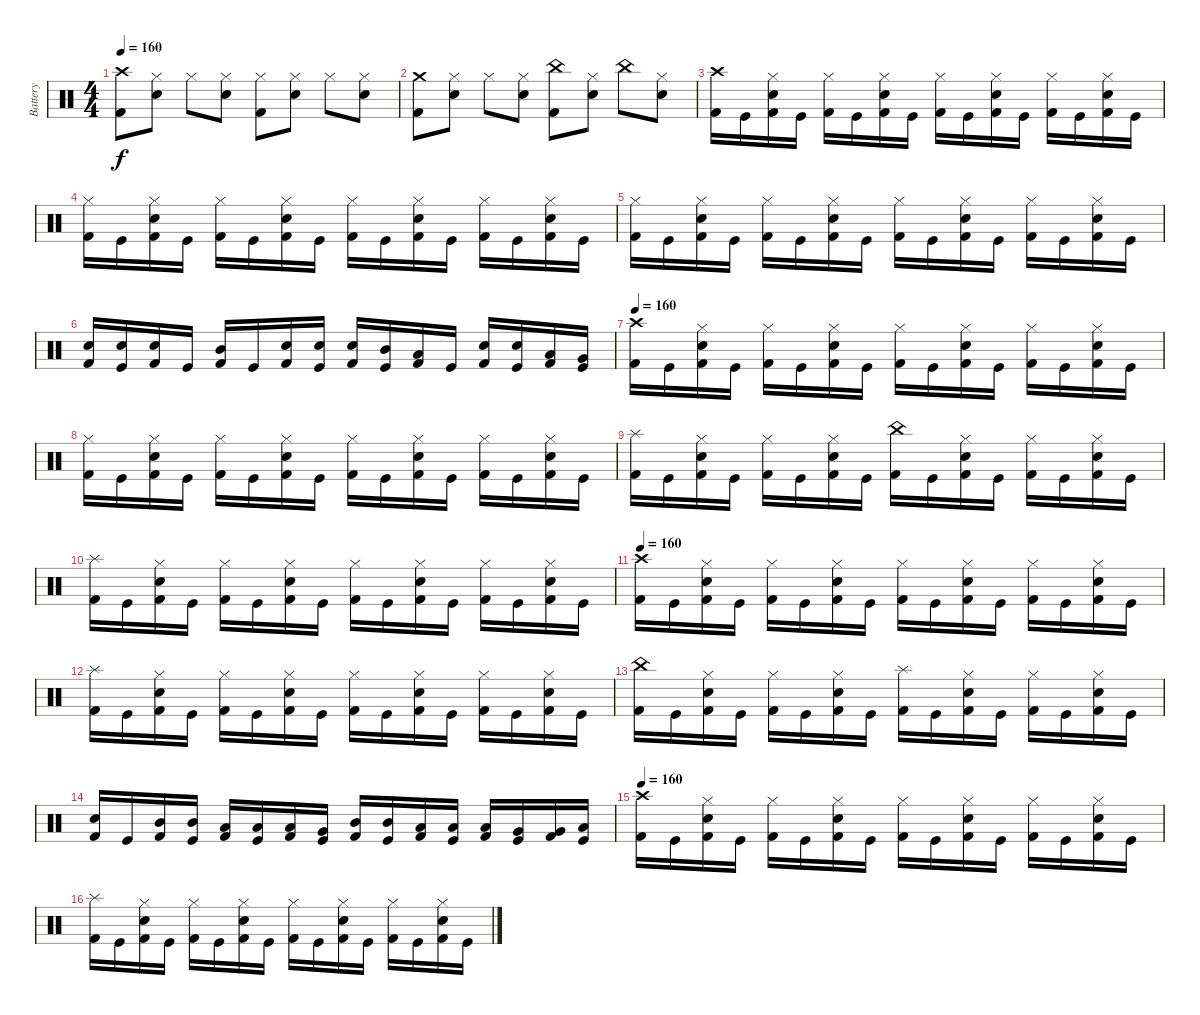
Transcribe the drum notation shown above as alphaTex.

\track ("Battery" "Battery") {instrument percussion}
\staff {score}
\articulation defaults
\ts (4 4)
\tempo 160
\clef neutral
\ks c
("Crash high (hit)" "Kick (hit) 2").8{dy f} ("Hi-Hat (closed)" "Snare (hit) 2").8 "Hi-Hat (closed)".8 ("Hi-Hat (closed)" "Snare (hit) 2").8 ("Hi-Hat (closed)" "Kick (hit) 2").8 ("Hi-Hat (closed)" "Snare (hit) 2").8 "Hi-Hat (closed)".8 ("Hi-Hat (closed)" "Snare (hit) 2").8 |
("Crash medium (hit)" "Kick (hit) 2").8 ("Hi-Hat (closed)" "Snare (hit) 2").8 "Hi-Hat (closed)".8 ("Hi-Hat (closed)" "Snare (hit) 2").8 ("China (hit)" "Kick (hit) 2").8 ("Hi-Hat (closed)" "Snare (hit) 2").8 "China (hit)".8 ("Hi-Hat (closed)" "Snare (hit) 2").8 |
("Crash high (hit)" "Kick (hit) 2").16 "Kick (hit)".16 ("Hi-Hat (closed)" "Snare (hit) 2" "Kick (hit) 2").16 "Kick (hit)".16 ("Hi-Hat (closed)" "Kick (hit) 2").16 "Kick (hit)".16 ("Hi-Hat (closed)" "Snare (hit) 2" "Kick (hit) 2").16 "Kick (hit)".16 ("Hi-Hat (closed)" "Kick (hit) 2").16 "Kick (hit)".16 ("Hi-Hat (closed)" "Snare (hit) 2" "Kick (hit) 2").16 "Kick (hit)".16 ("Hi-Hat (closed)" "Kick (hit) 2").16 "Kick (hit)".16 ("Hi-Hat (closed)" "Snare (hit) 2" "Kick (hit) 2").16 "Kick (hit)".16 |
("Hi-Hat (closed)" "Kick (hit) 2").16 "Kick (hit)".16 ("Hi-Hat (closed)" "Snare (hit) 2" "Kick (hit) 2").16 "Kick (hit)".16 ("Hi-Hat (closed)" "Kick (hit) 2").16 "Kick (hit)".16 ("Hi-Hat (closed)" "Snare (hit) 2" "Kick (hit) 2").16 "Kick (hit)".16 ("Hi-Hat (closed)" "Kick (hit) 2").16 "Kick (hit)".16 ("Hi-Hat (closed)" "Snare (hit) 2" "Kick (hit) 2").16 "Kick (hit)".16 ("Hi-Hat (closed)" "Kick (hit) 2").16 "Kick (hit)".16 ("Hi-Hat (closed)" "Snare (hit) 2" "Kick (hit) 2").16 "Kick (hit)".16 |
("Hi-Hat (closed)" "Kick (hit) 2").16 "Kick (hit)".16 ("Hi-Hat (closed)" "Snare (hit) 2" "Kick (hit) 2").16 "Kick (hit)".16 ("Hi-Hat (closed)" "Kick (hit) 2").16 "Kick (hit)".16 ("Hi-Hat (closed)" "Snare (hit) 2" "Kick (hit) 2").16 "Kick (hit)".16 ("Hi-Hat (closed)" "Kick (hit) 2").16 "Kick (hit)".16 ("Hi-Hat (closed)" "Snare (hit) 2" "Kick (hit) 2").16 "Kick (hit)".16 ("Hi-Hat (closed)" "Kick (hit) 2").16 "Kick (hit)".16 ("Hi-Hat (closed)" "Snare (hit) 2" "Kick (hit) 2").16 "Kick (hit)".16 |
("Snare (hit) 2" "Kick (hit) 2").16 ("Snare (hit) 2" "Kick (hit)").16 ("Snare (hit) 2" "Kick (hit) 2").16 "Kick (hit)".16 ("Mid Tom (hit)" "Kick (hit) 2").16 "Kick (hit)".16 ("Snare (hit) 2" "Kick (hit) 2").16 ("Snare (hit) 2" "Kick (hit)").16 ("Snare (hit) 2" "Kick (hit) 2").16 ("Mid Tom (hit)" "Kick (hit)").16 ("Low Tom (hit)" "Kick (hit) 2").16 "Kick (hit)".16 ("Snare (hit) 2" "Kick (hit) 2").16 ("Snare (hit) 2" "Kick (hit)").16 ("Low Tom (hit)" "Kick (hit) 2").16 ("Very Low Tom (hit)" "Kick (hit)").16 |
\tempo 160
("Crash high (hit)" "Kick (hit) 2").16 "Kick (hit)".16 ("Hi-Hat (closed)" "Snare (hit) 2" "Kick (hit) 2").16 "Kick (hit)".16 ("Hi-Hat (closed)" "Kick (hit) 2").16 "Kick (hit)".16 ("Hi-Hat (closed)" "Snare (hit) 2" "Kick (hit) 2").16 "Kick (hit)".16 ("Hi-Hat (closed)" "Kick (hit) 2").16 "Kick (hit)".16 ("Hi-Hat (closed)" "Snare (hit) 2" "Kick (hit) 2").16 "Kick (hit)".16 ("Hi-Hat (closed)" "Kick (hit) 2").16 "Kick (hit)".16 ("Hi-Hat (closed)" "Snare (hit) 2" "Kick (hit) 2").16 "Kick (hit)".16 |
("Hi-Hat (closed)" "Kick (hit) 2").16 "Kick (hit)".16 ("Hi-Hat (closed)" "Snare (hit) 2" "Kick (hit) 2").16 "Kick (hit)".16 ("Hi-Hat (closed)" "Kick (hit) 2").16 "Kick (hit)".16 ("Hi-Hat (closed)" "Snare (hit) 2" "Kick (hit) 2").16 "Kick (hit)".16 ("Hi-Hat (closed)" "Kick (hit) 2").16 "Kick (hit)".16 ("Hi-Hat (closed)" "Snare (hit) 2" "Kick (hit) 2").16 "Kick (hit)".16 ("Hi-Hat (closed)" "Kick (hit) 2").16 "Kick (hit)".16 ("Hi-Hat (closed)" "Snare (hit) 2" "Kick (hit) 2").16 "Kick (hit)".16 |
("Splash (hit)" "Kick (hit) 2").16 "Kick (hit)".16 ("Hi-Hat (closed)" "Snare (hit) 2" "Kick (hit) 2").16 "Kick (hit)".16 ("Hi-Hat (closed)" "Kick (hit) 2").16 "Kick (hit)".16 ("Hi-Hat (closed)" "Snare (hit) 2" "Kick (hit) 2").16 "Kick (hit)".16 ("China (hit)" "Kick (hit) 2").16 "Kick (hit)".16 ("Hi-Hat (closed)" "Snare (hit) 2" "Kick (hit) 2").16 "Kick (hit)".16 ("Hi-Hat (closed)" "Kick (hit) 2").16 "Kick (hit)".16 ("Hi-Hat (closed)" "Snare (hit) 2" "Kick (hit) 2").16 "Kick (hit)".16 |
("Splash (hit)" "Kick (hit) 2").16 "Kick (hit)".16 ("Hi-Hat (closed)" "Snare (hit) 2" "Kick (hit) 2").16 "Kick (hit)".16 ("Hi-Hat (closed)" "Kick (hit) 2").16 "Kick (hit)".16 ("Hi-Hat (closed)" "Snare (hit) 2" "Kick (hit) 2").16 "Kick (hit)".16 ("Hi-Hat (closed)" "Kick (hit) 2").16 "Kick (hit)".16 ("Hi-Hat (closed)" "Snare (hit) 2" "Kick (hit) 2").16 "Kick (hit)".16 ("Hi-Hat (closed)" "Kick (hit) 2").16 "Kick (hit)".16 ("Hi-Hat (closed)" "Snare (hit) 2" "Kick (hit) 2").16 "Kick (hit)".16 |
\tempo 160
("Crash high (hit)" "Kick (hit) 2").16 "Kick (hit)".16 ("Hi-Hat (closed)" "Snare (hit) 2" "Kick (hit) 2").16 "Kick (hit)".16 ("Hi-Hat (closed)" "Kick (hit) 2").16 "Kick (hit)".16 ("Hi-Hat (closed)" "Snare (hit) 2" "Kick (hit) 2").16 "Kick (hit)".16 ("Hi-Hat (closed)" "Kick (hit) 2").16 "Kick (hit)".16 ("Hi-Hat (closed)" "Snare (hit) 2" "Kick (hit) 2").16 "Kick (hit)".16 ("Hi-Hat (closed)" "Kick (hit) 2").16 "Kick (hit)".16 ("Hi-Hat (closed)" "Snare (hit) 2" "Kick (hit) 2").16 "Kick (hit)".16 |
("Splash (hit)" "Kick (hit) 2").16 "Kick (hit)".16 ("Hi-Hat (closed)" "Snare (hit) 2" "Kick (hit) 2").16 "Kick (hit)".16 ("Hi-Hat (closed)" "Kick (hit) 2").16 "Kick (hit)".16 ("Hi-Hat (closed)" "Snare (hit) 2" "Kick (hit) 2").16 "Kick (hit)".16 ("Hi-Hat (closed)" "Kick (hit) 2").16 "Kick (hit)".16 ("Hi-Hat (closed)" "Snare (hit) 2" "Kick (hit) 2").16 "Kick (hit)".16 ("Hi-Hat (closed)" "Kick (hit) 2").16 "Kick (hit)".16 ("Hi-Hat (closed)" "Snare (hit) 2" "Kick (hit) 2").16 "Kick (hit)".16 |
("China (hit)" "Kick (hit) 2").16 "Kick (hit)".16 ("Hi-Hat (closed)" "Snare (hit) 2" "Kick (hit) 2").16 "Kick (hit)".16 ("Hi-Hat (closed)" "Kick (hit) 2").16 "Kick (hit)".16 ("Hi-Hat (closed)" "Snare (hit) 2" "Kick (hit) 2").16 "Kick (hit)".16 ("Splash (hit)" "Kick (hit) 2").16 "Kick (hit)".16 ("Hi-Hat (closed)" "Snare (hit) 2" "Kick (hit) 2").16 "Kick (hit)".16 ("Hi-Hat (closed)" "Kick (hit) 2").16 "Kick (hit)".16 ("Hi-Hat (closed)" "Snare (hit) 2" "Kick (hit) 2").16 "Kick (hit)".16 |
("Snare (hit) 2" "Kick (hit) 2").16 "Kick (hit)".16 ("Mid Tom (hit)" "Kick (hit) 2").16 ("Mid Tom (hit)" "Kick (hit)").16 ("Low Tom (hit)" "Kick (hit) 2").16 ("Low Tom (hit)" "Kick (hit)").16 ("Low Tom (hit)" "Kick (hit) 2").16 ("Very Low Tom (hit)" "Kick (hit)").16 ("Mid Tom (hit)" "Kick (hit) 2").16 ("Mid Tom (hit)" "Kick (hit)").16 ("Low Tom (hit)" "Kick (hit) 2").16 ("Low Tom (hit)" "Kick (hit)").16 ("Low Tom (hit)" "Kick (hit) 2").16 ("Very Low Tom (hit)" "Kick (hit)").16 ("Very Low Tom (hit)" "Kick (hit) 2").16 ("Low Floor Tom (hit)" "Kick (hit)").16 |
\tempo 160
("Crash high (hit)" "Kick (hit) 2").16 "Kick (hit)".16 ("Hi-Hat (closed)" "Snare (hit) 2" "Kick (hit) 2").16 "Kick (hit)".16 ("Hi-Hat (closed)" "Kick (hit) 2").16 "Kick (hit)".16 ("Hi-Hat (closed)" "Snare (hit) 2" "Kick (hit) 2").16 "Kick (hit)".16 ("Hi-Hat (closed)" "Kick (hit) 2").16 "Kick (hit)".16 ("Hi-Hat (closed)" "Snare (hit) 2" "Kick (hit) 2").16 "Kick (hit)".16 ("Hi-Hat (closed)" "Kick (hit) 2").16 "Kick (hit)".16 ("Hi-Hat (closed)" "Snare (hit) 2" "Kick (hit) 2").16 "Kick (hit)".16 |
("Splash (hit)" "Kick (hit) 2").16 "Kick (hit)".16 ("Hi-Hat (closed)" "Snare (hit) 2" "Kick (hit) 2").16 "Kick (hit)".16 ("Hi-Hat (closed)" "Kick (hit) 2").16 "Kick (hit)".16 ("Hi-Hat (closed)" "Snare (hit) 2" "Kick (hit) 2").16 "Kick (hit)".16 ("Hi-Hat (closed)" "Kick (hit) 2").16 "Kick (hit)".16 ("Hi-Hat (closed)" "Snare (hit) 2" "Kick (hit) 2").16 "Kick (hit)".16 ("Hi-Hat (closed)" "Kick (hit) 2").16 "Kick (hit)".16 ("Hi-Hat (closed)" "Snare (hit) 2" "Kick (hit) 2").16 "Kick (hit)".16
